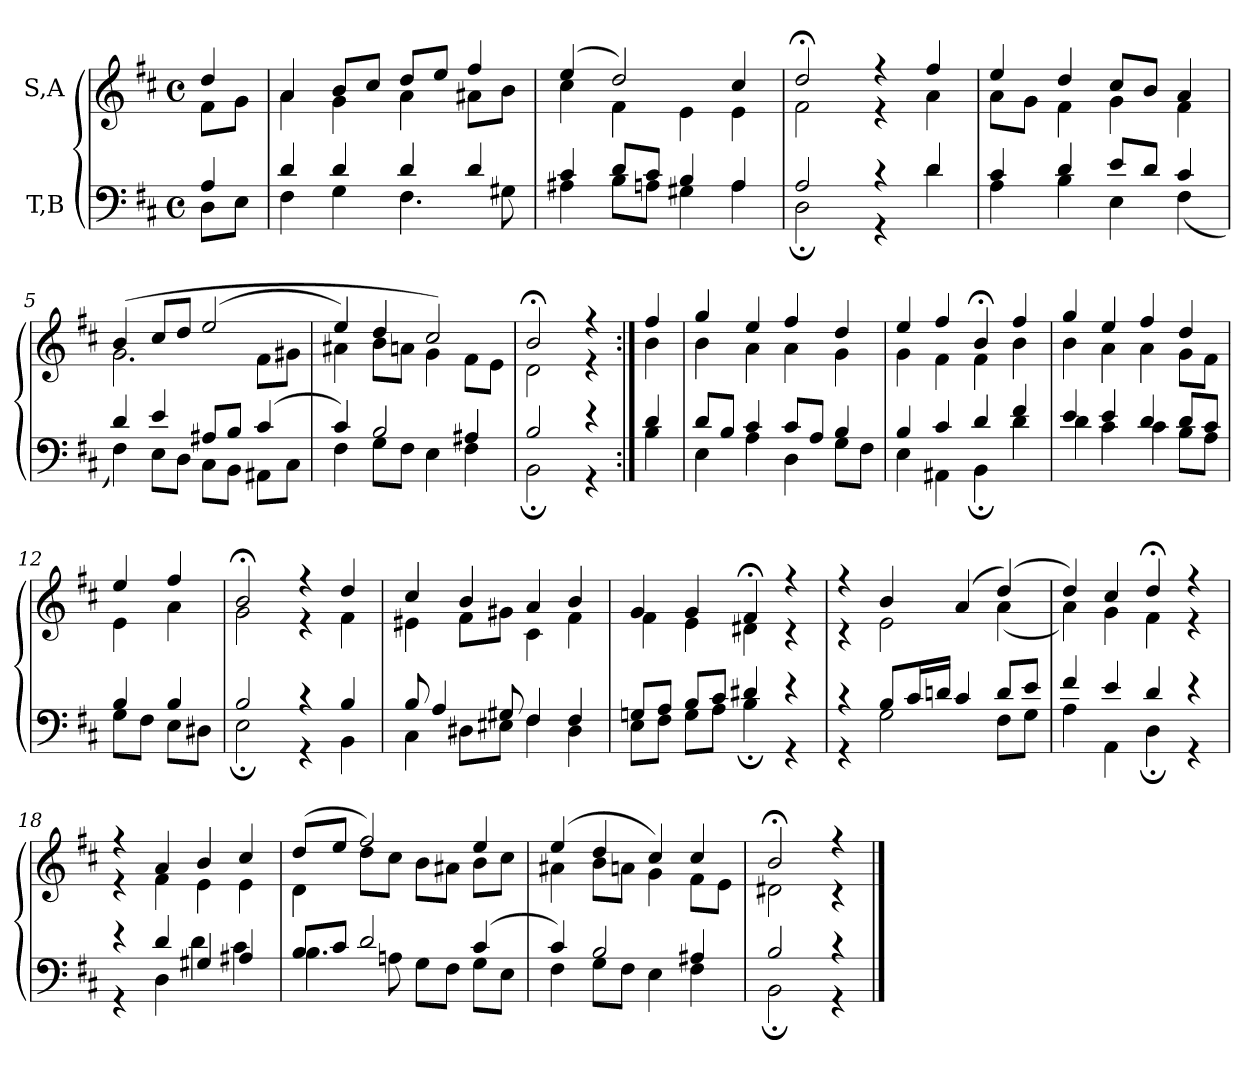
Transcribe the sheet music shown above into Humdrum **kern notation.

**kern	**kern
*part2	*part1
*staff2	*staff1
*I"T,B	*I"S,A
*clefF4	*clefG2
*k[f#c#]	*k[f#c#]
*M4/4	*M4/4
*met(c)	*met(c)
=	=
*^	*^
4A	8DL	4dd	8f#L
.	8EJ	.	8gJ
=1	=1	=1	=1
4d	4F#	4a	4a
4d	4G	8bL	4g
.	.	8cc#J	.
4d	4.F#	8ddL	4a
.	.	8eeJ	.
4d	.	4ff#	8a#XL
.	8G#X	.	8bJ
=2	=2	=2	=2
4c#	4A#X	(>4ee	4cc#
8dL	8BL	2dd)	4f#
8c#J	8AnJ	.	.
4B	4G#X	.	4e
4A	4A	4cc#	4e
=3	=3	=3	=3
2A	2D;	2dd;<	2f#
4r	4r	4r	4r
4d	4d	4ff#	4a
=4	=4	=4	=4
4c#	4A	4ee	8aL
.	.	.	8gJ
4d	4B	4dd	4f#
8eL	4E	8cc#L	4g
8dJ	.	8bJ	.
4c#	(<4F#	4a	4f#
=5	=5	=5	=5
4d	4F#)	(>4b	2.g
4e	8EL	8cc#L	.
.	8DJ	8ddJ	.
8A#XL	8C#L	(>2ee	.
8BJ	8BBJ	.	.
(>4c#	8AA#XL	.	8f#L
.	8C#J	.	8g#XJ
=6	=6	=6	=6
4c#)	4F#	4ee)	4a#X
2B	8GL	4dd	8bL
.	8F#J	.	8anJ
.	4E	2cc#)	4g
4A#X	4F#	.	8f#L
.	.	.	8eJ
=1752	=1752	=1752	=1752
2B	2BB;	2b;<	2d
4r	4r	4r	4r
=1753:|!	=1753:|!	=1753:|!	=1753:|!
4d	4B	4ff#	4b
=9	=9	=9	=9
8dL	4E	4gg	4b
8BJ	.	.	.
4c#	4A	4ee	4a
8c#L	4D	4ff#	4a
8AJ	.	.	.
4B	8GL	4dd	4g
.	8F#J	.	.
=10	=10	=10	=10
4B	4E	4ee	4g
4c#	4AA#X	4ff#	4f#
4d	4BB;	4b;<	4f#
4f#	4d	4ff#	4b
=11	=11	=11	=11
4e	4d	4gg	4b
4e	4c#	4ee	4a
4d	4c#	4ff#	4a
8dL	8BL	4dd	8gL
8c#J	8AJ	.	8f#J
=12a	=12a	=12a	=12a
4B	8GL	4ee	4e
.	8F#J	.	.
4B	8EL	4ff#	4a
.	8D#XJ	.	.
=13	=13	=13	=13
2B	2E;	2b;<	2g
4r	4r	4r	4r
4B	4BB	4dd	4f#
=14	=14	=14	=14
8B	4C#	4cc#	4e#X
4A	.	.	.
.	8D#XL	4b	8f#L
8G#X	8E#XJ	.	8g#XJ
4F#	4F#	4a	4c#
4F#	4D#	4b	4f#
=15	=15	=15	=15
8GnL	8EL	4g	4f#
8AJ	8F#J	.	.
8BL	8GL	4g	4e
8c#J	8AJ	.	.
4d#X	4B;	4f#;<	4d#X
4r	4r	4r	4r
=16	=16	=16	=16
4r	4r	4r	4r
8BL	2G	4b	2e
16c#L	.	.	.
16dnJJ	.	.	.
4c#	.	(>4a	.
8dL	8F#L	(>4dd)	(<4a
8eJ	8GJ	.	.
=17	=17	=17	=17
4f#	4A	4dd)	4a)
4e	4AA	4cc#	4g
4d	4D;	4dd;<	4f#
4r	4r	4r	4r
=18	=18	=18	=18
4r	4r	4r	4r
4d	4D	4a	4f#
4G#X	4d	4b	4e
4A#X	4c#	4cc#	4e
=19	=19	=19	=19
8BL	4.B	(>8ddL	4d
8c#J	.	8eeJ	.
2d	.	2ff#)	8ddL
.	8An	.	8cc#J
.	8GL	.	8bL
.	8F#J	.	8a#XJ
(>4c#	8GL	4ee	8bL
.	8EJ	.	8cc#J
=20	=20	=20	=20
4c#)	4F#	(>4ee	4a#X
2B	8GL	4dd	8bL
.	8F#J	.	8anJ
.	4E	4cc#)	4g
4A#X	4F#	4cc#	8f#L
.	.	.	8eJ
=21	=21	=21	=21
2B	2BB;	2b;<	2d#X
4r	4r	4r	4r
*v	*v	*	*
*	*v	*v
==	==
*-	*-
